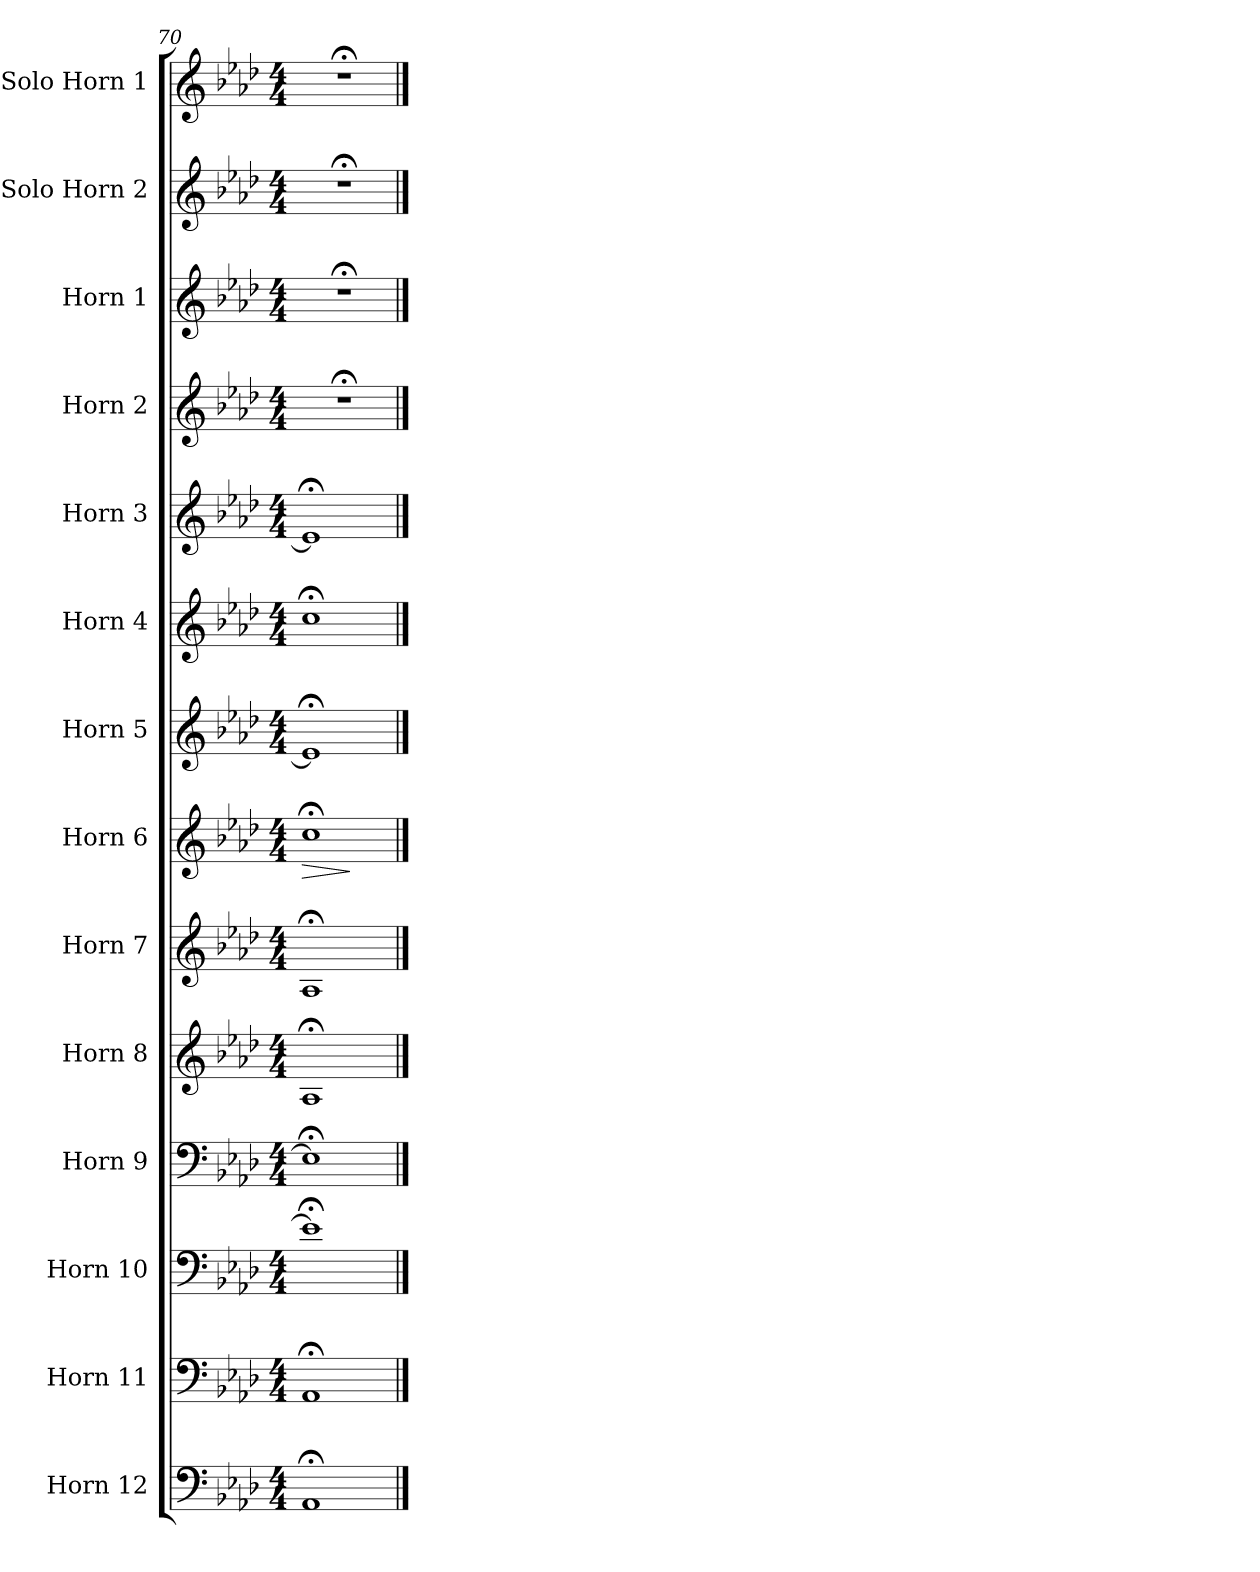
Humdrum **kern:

**kern	**kern	**kern	**kern	**kern	**kern	**kern	**dynam	**kern	**kern	**kern	**kern	**kern	**kern	**kern
*part14	*part13	*part12	*part11	*part10	*part9	*part8	*part8	*part7	*part6	*part5	*part4	*part3	*part2	*part1
*staff14	*staff13	*staff12	*staff11	*staff10	*staff9	*staff8	*staff8	*staff7	*staff6	*staff5	*staff4	*staff3	*staff2	*staff1
*I"Horn 12	*I"Horn 11	*I"Horn 10	*I"Horn 9	*I"Horn 8	*I"Horn 7	*I"Horn 6	*	*I"Horn 5	*I"Horn 4	*I"Horn 3	*I"Horn 2	*I"Horn 1	*I"Solo Horn 2	*I"Solo Horn 1
*I'Hn. 12	*I'Hn. 11	*I'Hn. 10	*I'Hn. 9	*I'Hn. 8	*I'Hn. 7	*I'Hn. 6	*	*I'Hn. 5	*I'Hn. 4	*I'Hn. 3	*I'Hn. 2	*I'Hn. 1	*I'S. Horn 2	*I'S. Horn 1
*clefF4	*clefF4	*clefF4	*clefF4	*clefG2	*clefG2	*clefG2	*	*clefG2	*clefG2	*clefG2	*clefG2	*clefG2	*clefG2	*clefG2
*ITrd4c7	*ITrd4c7	*ITrd4c7	*ITrd4c7	*ITrd4c7	*ITrd4c7	*ITrd4c7	*	*ITrd4c7	*ITrd4c7	*ITrd4c7	*ITrd4c7	*ITrd4c7	*ITrd4c7	*ITrd4c7
*k[b-e-a-d-g-]	*k[b-e-a-d-g-]	*k[b-e-a-d-g-]	*k[b-e-a-d-g-]	*k[b-e-a-d-g-]	*k[b-e-a-d-g-]	*k[b-e-a-d-g-]	*	*k[b-e-a-d-g-]	*k[b-e-a-d-g-]	*k[b-e-a-d-g-]	*k[b-e-a-d-g-]	*k[b-e-a-d-g-]	*k[b-e-a-d-g-]	*k[b-e-a-d-g-]
*M4/4	*M4/4	*M4/4	*M4/4	*M4/4	*M4/4	*M4/4	*	*M4/4	*M4/4	*M4/4	*M4/4	*M4/4	*M4/4	*M4/4
=70	=70	=70	=70	=70	=70	=70	=70	=70	=70	=70	=70	=70	=70	=70
!	!	!	!	!	!	!	!LO:HP:b	!	!	!	!	!	!	!
1DD-;<	1DD-;<	1A-;<]	1AA-;<]	1D-;<	1D-;<	1f;<	>	1A-;<]	1f;<	1A-;<]	1r;<	1r;<	1r;<	1r;<
.	.	.	.	.	.	.	]	.	.	.	.	.	.	.
==	==	==	==	==	==	==	==	==	==	==	==	==	==	==
*-	*-	*-	*-	*-	*-	*-	*-	*-	*-	*-	*-	*-	*-	*-
